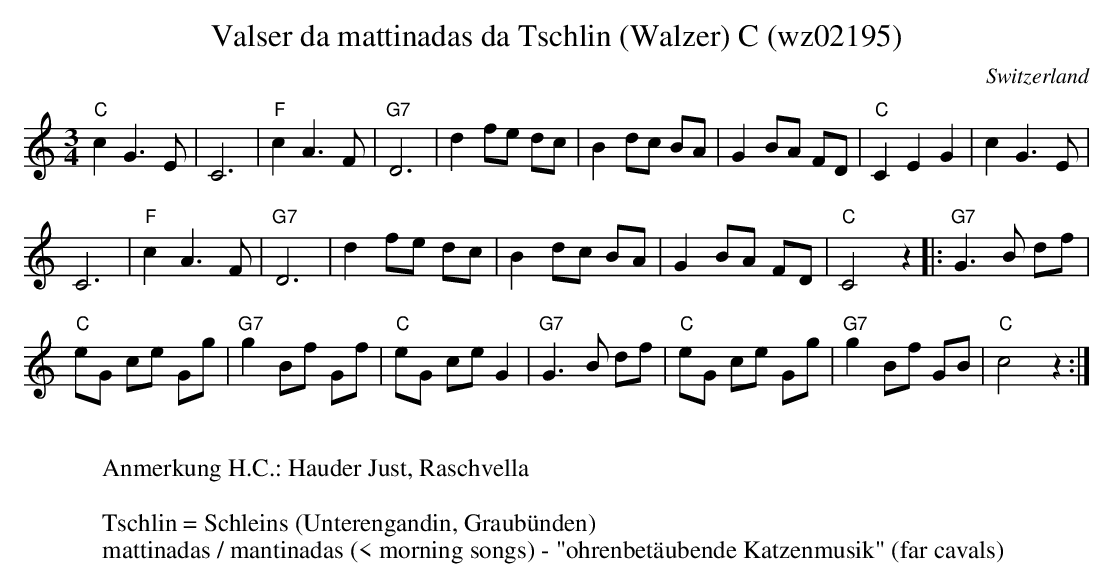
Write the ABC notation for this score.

X:1
T:Valser da mattinadas da Tschlin (Walzer) C (wz02195)
O:Switzerland
M:3/4
L:1/8
K:C major
"C"c2G3E | C6 | "F"c2A3F | "G7"D6 | d2 fe dc | B2 dc BA | G2 BA FD | "C"C2E2G2 | c2G3E |
C6 | "F"c2A3F | "G7"D6 | d2 fe dc | B2 dc BA | G2 BA FD | "C"C4z2 |: "G7"G3B df |
"C"eG ce Gg | "G7"g2 Bf Gf | "C"eG ce G2 | "G7"G3B df | "C"eG ce Gg | "G7"g2 Bf GB | "C"c4z2 :|
W:
W:Anmerkung H.C.: Hauder Just, Raschvella
W:
W:Tschlin = Schleins (Unterengandin, Graubünden)
W:mattinadas / mantinadas (< morning songs) - "ohrenbetäubende Katzenmusik" (far cavals)
